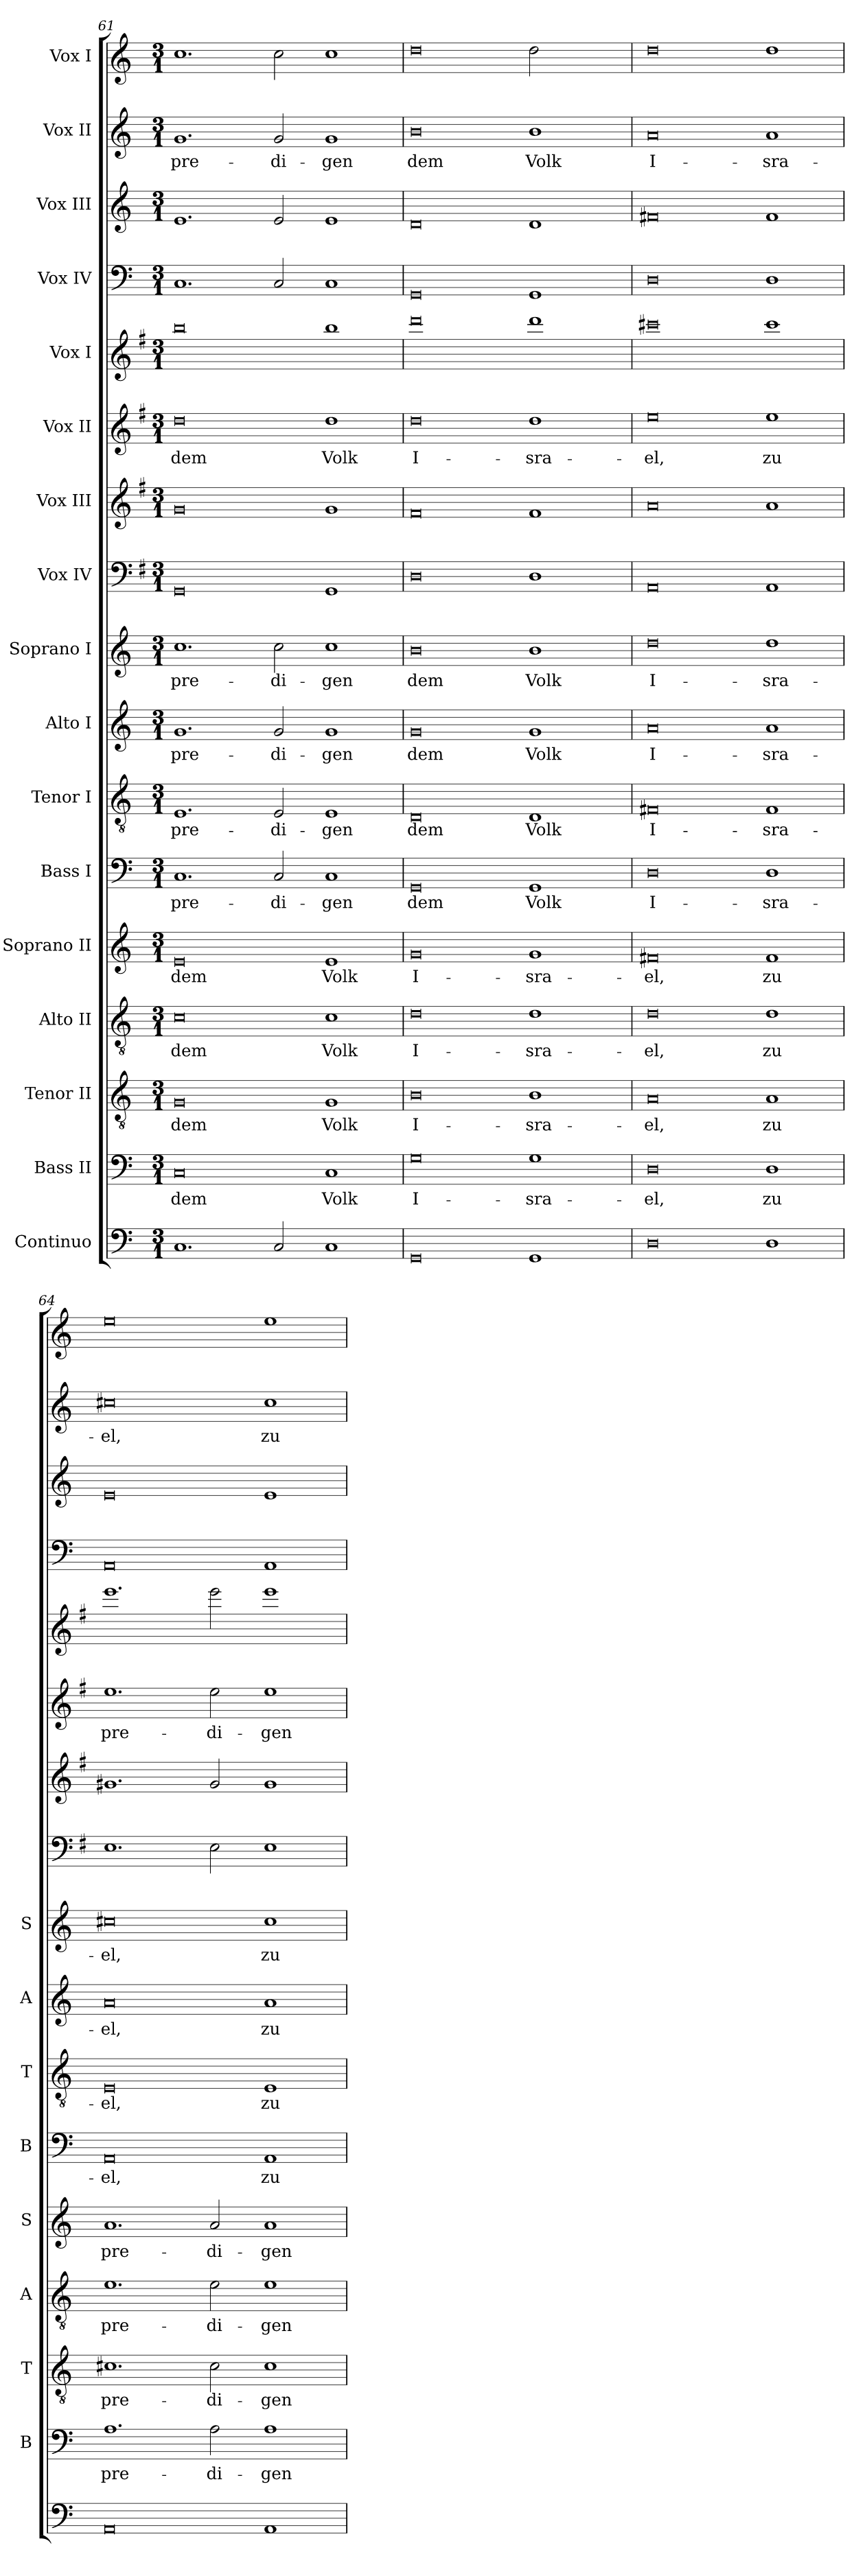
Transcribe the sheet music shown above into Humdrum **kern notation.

**kern	**kern	**text	**kern	**text	**kern	**text	**kern	**text	**kern	**text	**kern	**text	**kern	**text	**kern	**text	**kern	**kern	**kern	**text	**kern	**kern	**kern	**kern	**text	**kern
*part17	*part16	*part16	*part15	*part15	*part14	*part14	*part13	*part13	*part12	*part12	*part11	*part11	*part10	*part10	*part9	*part9	*part8	*part7	*part6	*part6	*part5	*part4	*part3	*part2	*part2	*part1
*staff17	*staff16	*staff16	*staff15	*staff15	*staff14	*staff14	*staff13	*staff13	*staff12	*staff12	*staff11	*staff11	*staff10	*staff10	*staff9	*staff9	*staff8	*staff7	*staff6	*staff6	*staff5	*staff4	*staff3	*staff2	*staff2	*staff1
*I"Continuo	*I"Bass II	*	*I"Tenor II	*	*I"Alto II	*	*I"Soprano II	*	*I"Bass I	*	*I"Tenor I	*	*I"Alto I	*	*I"Soprano I	*	*I"Vox IV	*I"Vox III	*I"Vox II	*	*I"Vox I	*I"Vox IV	*I"Vox III	*I"Vox II	*	*I"Vox I
*	*I'B	*	*I'T	*	*I'A	*	*I'S	*	*I'B	*	*I'T	*	*I'A	*	*I'S	*	*	*	*	*	*	*	*	*	*	*
*clefF4	*clefF4	*	*clefGv2	*	*clefGv2	*	*clefG2	*	*clefF4	*	*clefGv2	*	*clefG2	*	*clefG2	*	*clefF4	*clefG2	*clefG2	*	*clefG2	*clefF4	*clefG2	*clefG2	*	*clefG2
*	*	*	*	*	*	*	*	*	*	*	*	*	*	*	*	*	*ITrd4c7	*ITrd4c7	*ITrd4c7	*	*ITrd4c7	*	*	*	*	*
*k[]	*k[]	*	*k[]	*	*k[]	*	*k[]	*	*k[]	*	*k[]	*	*k[]	*	*k[]	*	*k[]	*k[]	*k[]	*	*k[]	*k[]	*k[]	*k[]	*	*k[]
*C:	*C:	*	*C:	*	*C:	*	*C:	*	*C:	*	*C:	*	*C:	*	*C:	*	*C:	*C:	*C:	*	*C:	*C:	*C:	*C:	*	*C:
*M3/1	*M3/1	*	*M3/1	*	*M3/1	*	*M3/1	*	*M3/1	*	*M3/1	*	*M3/1	*	*M3/1	*	*M3/1	*M3/1	*M3/1	*	*M3/1	*M3/1	*M3/1	*M3/1	*	*M3/1
=61	=61	=61	=61	=61	=61	=61	=61	=61	=61	=61	=61	=61	=61	=61	=61	=61	=61	=61	=61	=61	=61	=61	=61	=61	=61	=61
!	!	!LO:LY:b	!	!LO:LY:b	!	!LO:LY:b	!	!LO:LY:b	!	!LO:LY:b	!	!LO:LY:b	!	!LO:LY:b	!	!LO:LY:b	!	!	!	!LO:LY:b	!	!	!	!	!LO:LY:b	!
1.C	0C	dem	0G	dem	0c	dem	0e	dem	1.C	pre-	1.E	pre-	1.g	pre-	1.cc	pre-	0CC	0c	0g	dem	0ee	1.C	1.e	1.g	pre-	1.cc
!	!	!	!	!	!	!	!	!	!	!LO:LY:b	!	!LO:LY:b	!	!LO:LY:b	!	!LO:LY:b	!	!	!	!	!	!	!	!	!LO:LY:b	!
2C	.	.	.	.	.	.	.	.	2C	-di-	2E	-di-	2g	-di-	2cc	-di-	.	.	.	.	.	2C	2e	2g	-di-	2cc
!	!	!LO:LY:b	!	!LO:LY:b	!	!LO:LY:b	!	!LO:LY:b	!	!LO:LY:b	!	!LO:LY:b	!	!LO:LY:b	!	!LO:LY:b	!	!	!	!LO:LY:b	!	!	!	!	!LO:LY:b	!
1C	1C	Volk	1G	Volk	1c	Volk	1e	Volk	1C	-gen	1E	-gen	1g	-gen	1cc	-gen	1CC	1c	1g	Volk	1ee	1C	1e	1g	-gen	1cc
=62	=62	=62	=62	=62	=62	=62	=62	=62	=62	=62	=62	=62	=62	=62	=62	=62	=62	=62	=62	=62	=62	=62	=62	=62	=62	=62
!	!	!LO:LY:b	!	!LO:LY:b	!	!LO:LY:b	!	!LO:LY:b	!	!LO:LY:b	!	!LO:LY:b	!	!LO:LY:b	!	!LO:LY:b	!	!	!	!LO:LY:b	!	!	!	!	!LO:LY:b	!
0GG	0G	I-	0B	I-	0d	I-	0g	I-	0GG	dem	0D	dem	0g	dem	0b	dem	0GG	0B	0g	I-	0gg	0GG	0d	0b	dem	0dd
!	!	!LO:LY:b	!	!LO:LY:b	!	!LO:LY:b	!	!LO:LY:b	!	!LO:LY:b	!	!LO:LY:b	!	!LO:LY:b	!	!LO:LY:b	!	!	!	!LO:LY:b	!	!	!	!	!LO:LY:b	!
1GG	1G	-sra-	1B	-sra-	1d	-sra-	1g	-sra-	1GG	Volk	1D	Volk	1g	Volk	1b	Volk	1GG	1B	1g	-sra-	1gg	1GG	1d	1b	Volk	2dd
.	.	.	.	.	.	.	.	.	.	.	.	.	.	.	.	.	.	.	.	.	.	.	.	.	.	2ryy
=63	=63	=63	=63	=63	=63	=63	=63	=63	=63	=63	=63	=63	=63	=63	=63	=63	=63	=63	=63	=63	=63	=63	=63	=63	=63	=63
!	!	!LO:LY:b	!	!LO:LY:b	!	!LO:LY:b	!	!LO:LY:b	!	!LO:LY:b	!	!LO:LY:b	!	!LO:LY:b	!	!LO:LY:b	!	!	!	!LO:LY:b	!	!	!	!	!LO:LY:b	!
0D	0D	-el,	0A	-el,	0d	-el,	0f#X	-el,	0D	I-	0F#X	I-	0a	I-	0dd	I-	0DD	0d	0a	-el,	0ff#X	0D	0f#X	0a	I-	0dd
!	!	!LO:LY:b	!	!LO:LY:b	!	!LO:LY:b	!	!LO:LY:b	!	!LO:LY:b	!	!LO:LY:b	!	!LO:LY:b	!	!LO:LY:b	!	!	!	!LO:LY:b	!	!	!	!	!LO:LY:b	!
1D	1D	zu	1A	zu	1d	zu	1f#	zu	1D	-sra-	1F#	-sra-	1a	-sra-	1dd	-sra-	1DD	1d	1a	zu	1ff#	1D	1f#	1a	-sra-	1dd
=64	=64	=64	=64	=64	=64	=64	=64	=64	=64	=64	=64	=64	=64	=64	=64	=64	=64	=64	=64	=64	=64	=64	=64	=64	=64	=64
!	!	!LO:LY:b	!	!LO:LY:b	!	!LO:LY:b	!	!LO:LY:b	!	!LO:LY:b	!	!LO:LY:b	!	!LO:LY:b	!	!LO:LY:b	!	!	!	!LO:LY:b	!	!	!	!	!LO:LY:b	!
0AA	1.A	pre-	1.c#X	pre-	1.e	pre-	1.a	pre-	0AA	-el,	0E	-el,	0a	-el,	0cc#X	-el,	1.AA	1.c#X	1.a	pre-	1.aa	0AA	0e	0cc#X	-el,	0ee
!	!	!LO:LY:b	!	!LO:LY:b	!	!LO:LY:b	!	!LO:LY:b	!	!	!	!	!	!	!	!	!	!	!	!LO:LY:b	!	!	!	!	!	!
.	2A	-di-	2c#	-di-	2e	-di-	2a	-di-	.	.	.	.	.	.	.	.	2AA	2c#	2a	-di-	2aa	.	.	.	.	.
!	!	!LO:LY:b	!	!LO:LY:b	!	!LO:LY:b	!	!LO:LY:b	!	!LO:LY:b	!	!LO:LY:b	!	!LO:LY:b	!	!LO:LY:b	!	!	!	!LO:LY:b	!	!	!	!	!LO:LY:b	!
1AA	1A	-gen	1c#	-gen	1e	-gen	1a	-gen	1AA	zu	1E	zu	1a	zu	1cc#	zu	1AA	1c#	1a	-gen	1aa	1AA	1e	1cc#	zu	1ee
=	=	=	=	=	=	=	=	=	=	=	=	=	=	=	=	=	=	=	=	=	=	=	=	=	=	=
*-	*-	*-	*-	*-	*-	*-	*-	*-	*-	*-	*-	*-	*-	*-	*-	*-	*-	*-	*-	*-	*-	*-	*-	*-	*-	*-
